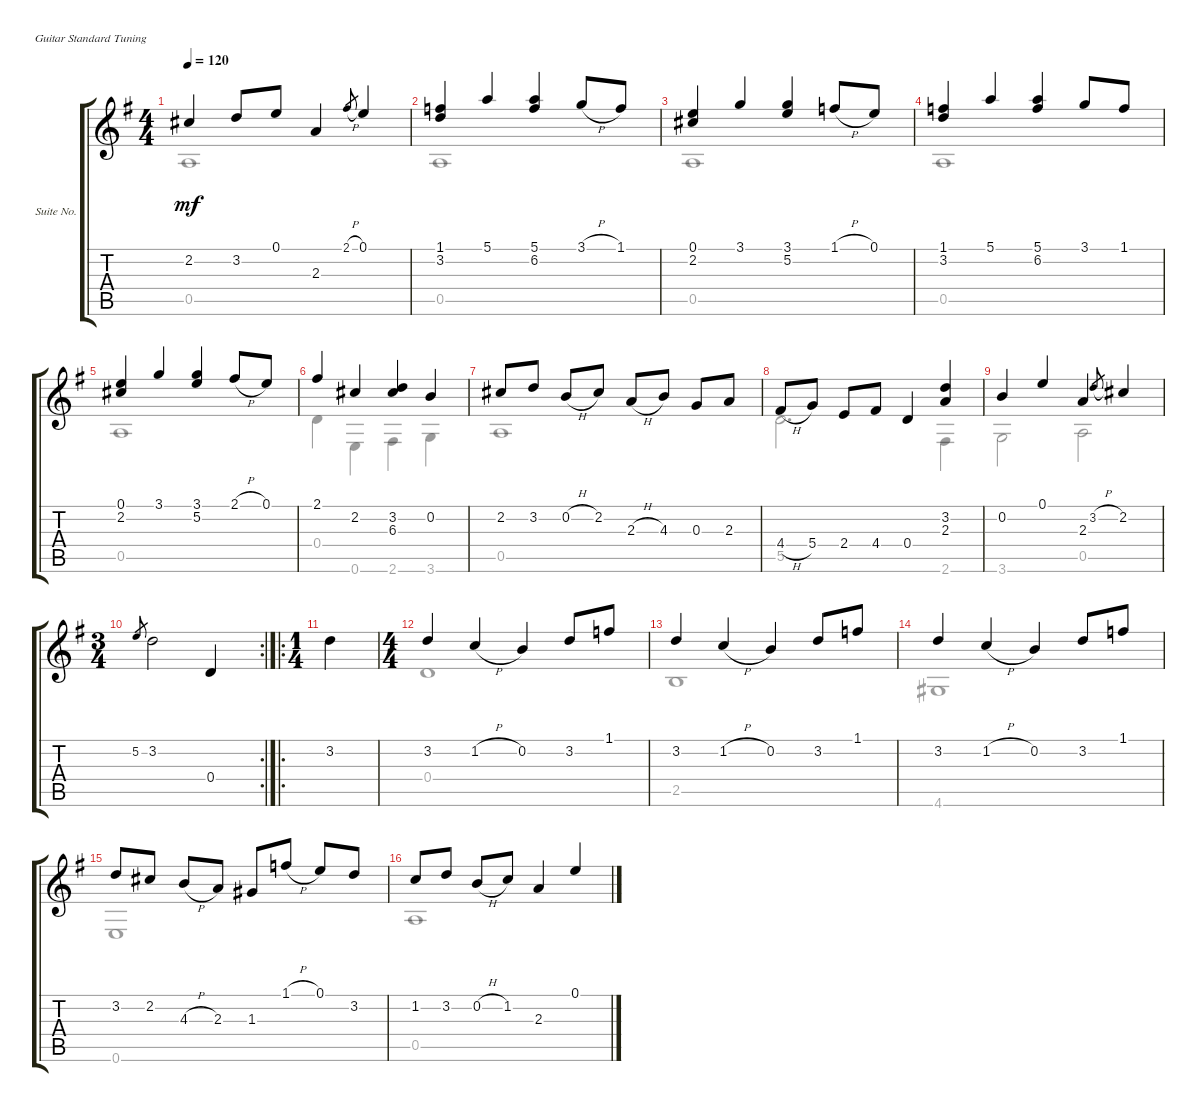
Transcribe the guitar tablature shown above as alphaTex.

\bracketExtendMode groupsimilarinstruments
\firstSystemTrackNameOrientation horizontal
\otherSystemsTrackNameOrientation horizontal
\track ("Suite No. 16 in G - 4. Bourée" "Suite No. ") {instrument acousticguitarnylon}
\staff {score tabs}
\tuning (E4 B3 G3 D3 A2 E2)
\voice
\ts (4 4)
\tempo 120
\clef g2
\ks g
2.2.4{dy mf} 3.2.8 0.1.8 2.3.4 2.1{h}.8{gr} 0.1.4 |
(1.1 3.2).4 5.1.4 (5.1 6.2).4 3.1{h}.8 1.1.8 |
(0.1 2.2).4 3.1.4 (3.1 5.2).4 1.1{h}.8 0.1.8 |
(1.1 3.2).4 5.1.4 (5.1 6.2).4 3.1.8 1.1.8 |
(0.1 2.2).4 3.1.4 (3.1 5.2).4 2.1{h}.8 0.1.8 |
2.1.4 2.2.4 (3.2 6.3).4 0.2.4 |
2.2.8 3.2.8 0.2{h}.8 2.2.8 2.3{h}.8 4.3.8 0.3.8 2.3.8 |
4.4{h}.8 5.4.8 2.4.8 4.4.8 0.4.4 (3.2 2.3).4 |
0.2.4 0.1.4 2.3.4 3.2{h}.8{gr} 2.2.4 |
\rc 2
\ts (3 4)
5.2.8{gr} 3.2.2 0.4.4 |
\ro
\ts (1 4)
3.2.4 |
\ts (4 4)
3.2.4 1.2{h}.4 0.2.4 3.2.8 1.1.8 |
3.2.4 1.2{h}.4 0.2.4 3.2.8 1.1.8 |
3.2.4 1.2{h}.4 0.2.4 3.2.8 1.1.8 |
3.2.8 2.2.8 4.3{h}.8 2.3.8 1.3.8 1.1{h}.8 0.1.8 3.2.8 |
1.2.8 3.2.8 0.2{h}.8 1.2.8 2.3.4 0.1.4
\voice
\clef g2
\ottava regular
\simile none
\ks g
0.5.1{dy mf} |
0.5.1 |
0.5.1 |
0.5.1 |
0.5.1 |
0.4.4 0.6.4 2.6.4 3.6.4 |
0.5.1 |
5.5.2{d} 2.6.4 |
3.6.2 0.5.2 |
|
|
0.4.1 |
2.5.1 |
4.6.1 |
0.6.1 |
0.5.1
